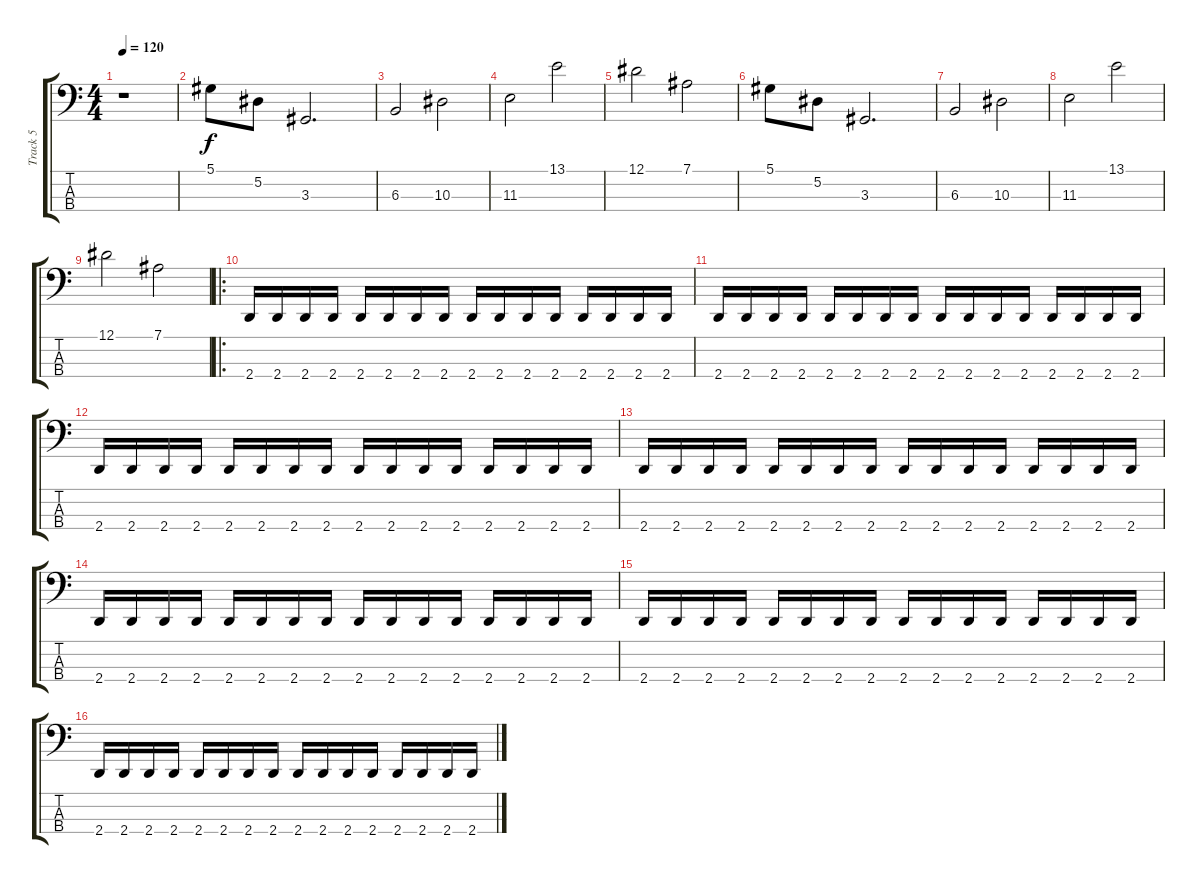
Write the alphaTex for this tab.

\track ("Track 5" "Track 5") {instrument electricbassfinger}
\staff {score tabs}
\tuning (Eb2 Bb1 F1 C1) {hide}
\ts (4 4)
\tempo 120
\clef f4
\ks c
r.1{dy f} |
5.1.8 5.2.8 3.3.2{d} |
6.3.2 10.3.2 |
11.3.2 13.1.2 |
12.1.2 7.1.2 |
5.1.8 5.2.8 3.3.2{d} |
6.3.2 10.3.2 |
11.3.2 13.1.2 |
12.1.2 7.1.2 |
\ro
2.4.16 2.4.16 2.4.16 2.4.16 2.4.16 2.4.16 2.4.16 2.4.16 2.4.16 2.4.16 2.4.16 2.4.16 2.4.16 2.4.16 2.4.16 2.4.16 |
2.4.16 2.4.16 2.4.16 2.4.16 2.4.16 2.4.16 2.4.16 2.4.16 2.4.16 2.4.16 2.4.16 2.4.16 2.4.16 2.4.16 2.4.16 2.4.16 |
2.4.16 2.4.16 2.4.16 2.4.16 2.4.16 2.4.16 2.4.16 2.4.16 2.4.16 2.4.16 2.4.16 2.4.16 2.4.16 2.4.16 2.4.16 2.4.16 |
2.4.16 2.4.16 2.4.16 2.4.16 2.4.16 2.4.16 2.4.16 2.4.16 2.4.16 2.4.16 2.4.16 2.4.16 2.4.16 2.4.16 2.4.16 2.4.16 |
2.4.16 2.4.16 2.4.16 2.4.16 2.4.16 2.4.16 2.4.16 2.4.16 2.4.16 2.4.16 2.4.16 2.4.16 2.4.16 2.4.16 2.4.16 2.4.16 |
2.4.16 2.4.16 2.4.16 2.4.16 2.4.16 2.4.16 2.4.16 2.4.16 2.4.16 2.4.16 2.4.16 2.4.16 2.4.16 2.4.16 2.4.16 2.4.16 |
2.4.16 2.4.16 2.4.16 2.4.16 2.4.16 2.4.16 2.4.16 2.4.16 2.4.16 2.4.16 2.4.16 2.4.16 2.4.16 2.4.16 2.4.16 2.4.16
